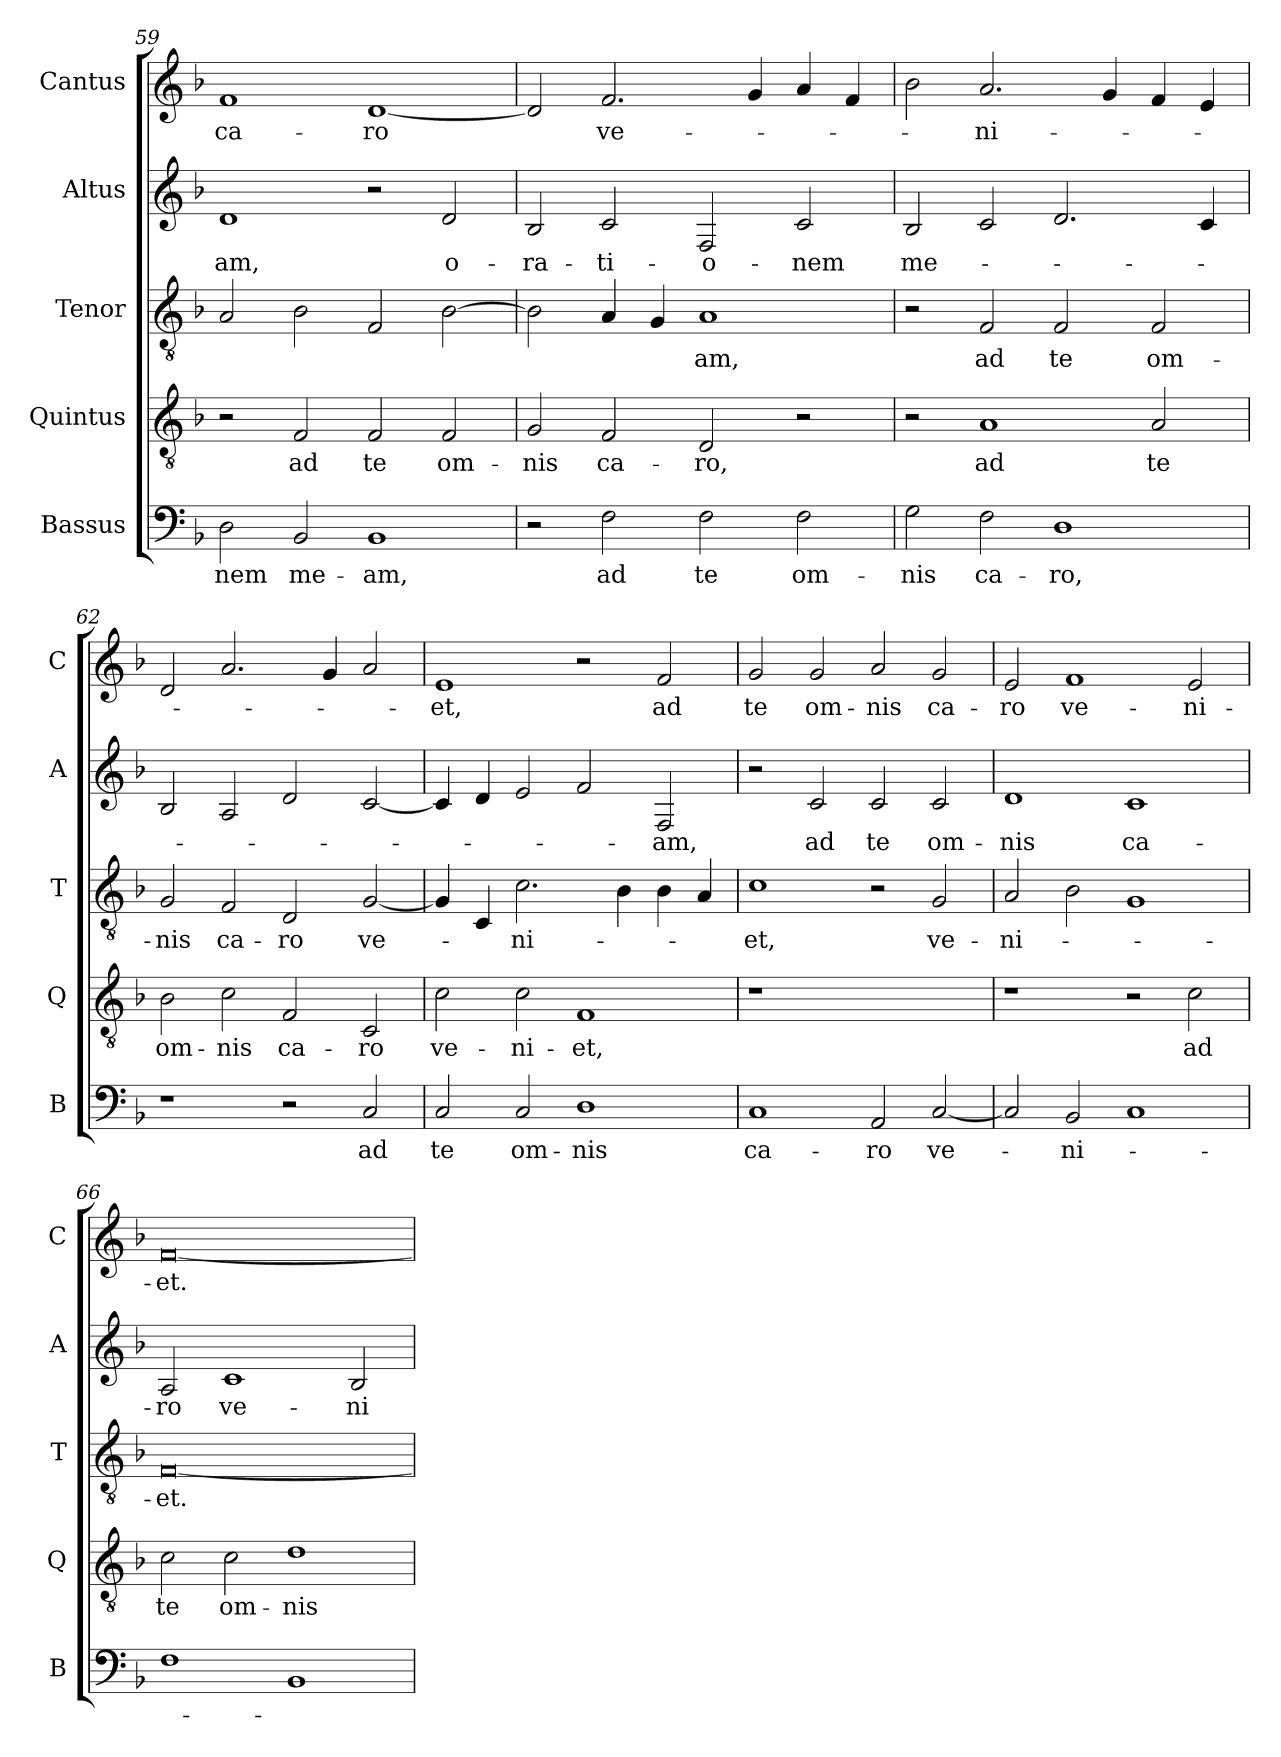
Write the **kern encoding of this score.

**kern	**text	**kern	**text	**kern	**text	**kern	**text	**kern	**text
*part5	*part5	*part4	*part4	*part3	*part3	*part2	*part2	*part1	*part1
*staff5	*staff5	*staff4	*staff4	*staff3	*staff3	*staff2	*staff2	*staff1	*staff1
*I"Bassus	*	*I"Quintus	*	*I"Tenor	*	*I"Altus	*	*I"Cantus	*
*I'B	*	*I'Q	*	*I'T	*	*I'A	*	*I'C	*
*clefF4	*	*clefGv2	*	*clefGv2	*	*clefG2	*	*clefG2	*
*k[b-]	*	*k[b-]	*	*k[b-]	*	*k[b-]	*	*k[b-]	*
*F:	*	*F:	*	*F:	*	*F:	*	*F:	*
=59	=59	=59	=59	=59	=59	=59	=59	=59	=59
!	!LO:LY:b	!	!	!	!	!	!LO:LY:b	!	!LO:LY:b
2D\	-nem	2r	.	2A/	.	1d	-am,	1f	ca-
!	!LO:LY:b	!	!LO:LY:b	!	!	!	!	!	!
2BB-/	me-	2F/	ad	2B-\	.	.	.	.	.
!	!LO:LY:b	!	!LO:LY:b	!	!	!	!	!	!LO:LY:b
1BB-	-am,	2F/	te	2F/	.	2r	.	[1d	-ro
!	!	!	!LO:LY:b	!	!	!	!LO:LY:b	!	!
.	.	2F/	om-	[2B-\	.	2d/	o-	.	.
=60	=60	=60	=60	=60	=60	=60	=60	=60	=60
!	!	!	!LO:LY:b	!	!	!	!LO:LY:b	!	!
2r	.	2G/	-nis	2B-\]	.	2B-/	-ra-	2d/]	.
!	!LO:LY:b	!	!LO:LY:b	!	!	!	!LO:LY:b	!	!LO:LY:b
2F\	ad	2F/	ca-	4A/	.	2c/	-ti-	2.f/	ve-
.	.	.	.	4G/	.	.	.	.	.
!	!LO:LY:b	!	!LO:LY:b	!	!LO:LY:b	!	!LO:LY:b	!	!
2F\	te	2D/	-ro,	1A	-am,	2F/	-o-	.	.
.	.	.	.	.	.	.	.	4g/	.
!	!LO:LY:b	!	!	!	!	!	!LO:LY:b	!	!
2F\	om-	2r	.	.	.	2c/	-nem	4a/	.
.	.	.	.	.	.	.	.	4f/	.
=61	=61	=61	=61	=61	=61	=61	=61	=61	=61
!	!LO:LY:b	!	!	!	!	!	!LO:LY:b	!	!
2G\	-nis	2r	.	2r	.	2B-/	me-	2b-\	.
!	!LO:LY:b	!	!LO:LY:b	!	!LO:LY:b	!	!	!	!LO:LY:b
2F\	ca-	1A	ad	2F/	ad	2c/	.	2.a/	-ni-
!	!LO:LY:b	!	!	!	!LO:LY:b	!	!	!	!
1D	-ro,	.	.	2F/	te	2.d/	.	.	.
.	.	.	.	.	.	.	.	4g/	.
!	!	!	!LO:LY:b	!	!LO:LY:b	!	!	!	!
.	.	2A/	te	2F/	om-	.	.	4f/	.
.	.	.	.	.	.	4c/	.	4e/	.
=62	=62	=62	=62	=62	=62	=62	=62	=62	=62
!	!	!	!LO:LY:b	!	!LO:LY:b	!	!	!	!
1r	.	2B-\	om-	2G/	-nis	2B-/	.	2d/	.
!	!	!	!LO:LY:b	!	!LO:LY:b	!	!	!	!
.	.	2c\	-nis	2F/	ca-	2A/	.	2.a/	.
!	!	!	!LO:LY:b	!	!LO:LY:b	!	!	!	!
2r	.	2F/	ca-	2D/	-ro	2d/	.	.	.
.	.	.	.	.	.	.	.	4g/	.
!	!LO:LY:b	!	!LO:LY:b	!	!LO:LY:b	!	!	!	!
2C/	ad	2C/	-ro	[2G/	ve-	[2c/	.	2a/	.
=63	=63	=63	=63	=63	=63	=63	=63	=63	=63
!	!LO:LY:b	!	!LO:LY:b	!	!	!	!	!	!LO:LY:b
2C/	te	2c\	ve-	4G/]	.	4c/]	.	1e	-et,
.	.	.	.	4C/	.	4d/	.	.	.
!	!LO:LY:b	!	!LO:LY:b	!	!LO:LY:b	!	!	!	!
2C/	om-	2c\	-ni-	2.c\	-ni-	2e/	.	.	.
!	!LO:LY:b	!	!LO:LY:b	!	!	!	!	!	!
1D	-nis	1F	-et,	.	.	2f/	.	2r	.
.	.	.	.	4B-\	.	.	.	.	.
!	!	!	!	!	!	!	!LO:LY:b	!	!LO:LY:b
.	.	.	.	4B-\	.	2F/	-am,	2f/	ad
.	.	.	.	4A/	.	.	.	.	.
!!LO:LB:g=z
=64	=64	=64	=64	=64	=64	=64	=64	=64	=64
!	!LO:LY:b	!	!	!	!LO:LY:b	!	!	!	!LO:LY:b
1C	ca-	1r	.	1c	-et,	2r	.	2g/	te
!	!	!	!	!	!	!	!LO:LY:b	!	!LO:LY:b
.	.	.	.	.	.	2c/	ad	2g/	om-
!	!LO:LY:b	!	!	!	!	!	!LO:LY:b	!	!LO:LY:b
2AA/	-ro	1ryy	.	2r	.	2c/	te	2a/	-nis
!	!LO:LY:b	!	!	!	!LO:LY:b	!	!LO:LY:b	!	!LO:LY:b
[2C/	ve-	.	.	2G/	ve-	2c/	om-	2g/	ca-
=65	=65	=65	=65	=65	=65	=65	=65	=65	=65
!	!	!	!	!	!LO:LY:b	!	!LO:LY:b	!	!LO:LY:b
2C/]	.	1r	.	2A/	-ni-	1d	-nis	2e/	-ro
!	!LO:LY:b	!	!	!	!	!	!	!	!LO:LY:b
2BB-/	-ni-	.	.	2B-\	.	.	.	1f	ve-
!	!	!	!	!	!	!	!LO:LY:b	!	!
1C	.	2r	.	1G	.	1c	ca-	.	.
!	!	!	!LO:LY:b	!	!	!	!	!	!LO:LY:b
.	.	2c\	ad	.	.	.	.	2e/	-ni-
=66	=66	=66	=66	=66	=66	=66	=66	=66	=66
!	!	!	!LO:LY:b	!	!LO:LY:b	!	!LO:LY:b	!	!LO:LY:b
1F	.	2c\	te	[0F	-et.	2A/	-ro	[0f	-et.
!	!	!	!LO:LY:b	!	!	!	!LO:LY:b	!	!
.	.	2c\	om-	.	.	1c	ve-	.	.
!	!	!	!LO:LY:b	!	!	!	!	!	!
1BB-	.	1d	-nis	.	.	.	.	.	.
!	!	!	!	!	!	!	!LO:LY:b	!	!
.	.	.	.	.	.	2B-/	-ni-	.	.
=	=	=	=	=	=	=	=	=	=
*-	*-	*-	*-	*-	*-	*-	*-	*-	*-
